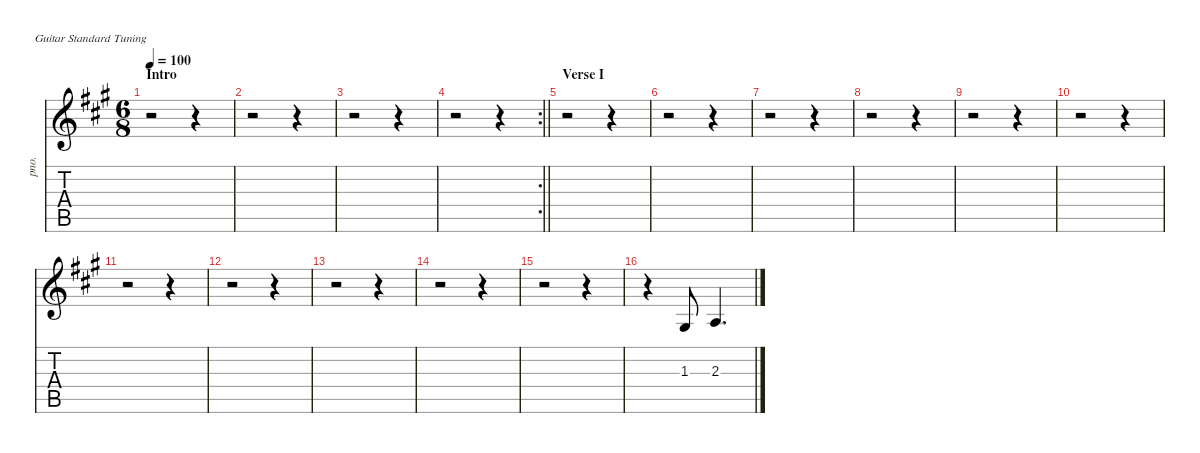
\defaultSystemsLayout 4
\hideDynamics
\bracketExtendMode nobrackets
\track ("Piano - Brendan O'Brien" "pno.") {instrument acousticgrandpiano}
\staff {score tabs}
\tuning (E4 B3 G3 D3 A2 E2)
\ts (6 8)
\beaming (8 3 3)
\section ("" "Intro")
\tempo 100
\clef g2
\ks a
r.2{dy f instrument acousticgrandpiano} r.4 |
r.2 r.4 |
r.2 r.4 |
\rc 2
\barLineRight lightlight
r.2 r.4 |
\section ("" "Verse I")
r.2 r.4 |
r.2 r.4 |
r.2 r.4 |
r.2 r.4 |
r.2 r.4 |
r.2 r.4 |
r.2 r.4 |
r.2 r.4 |
r.2 r.4 |
r.2 r.4 |
r.2 r.4 |
r.4 1.3{acc #}.8 2.3{acc forcenatural}.4{d}
